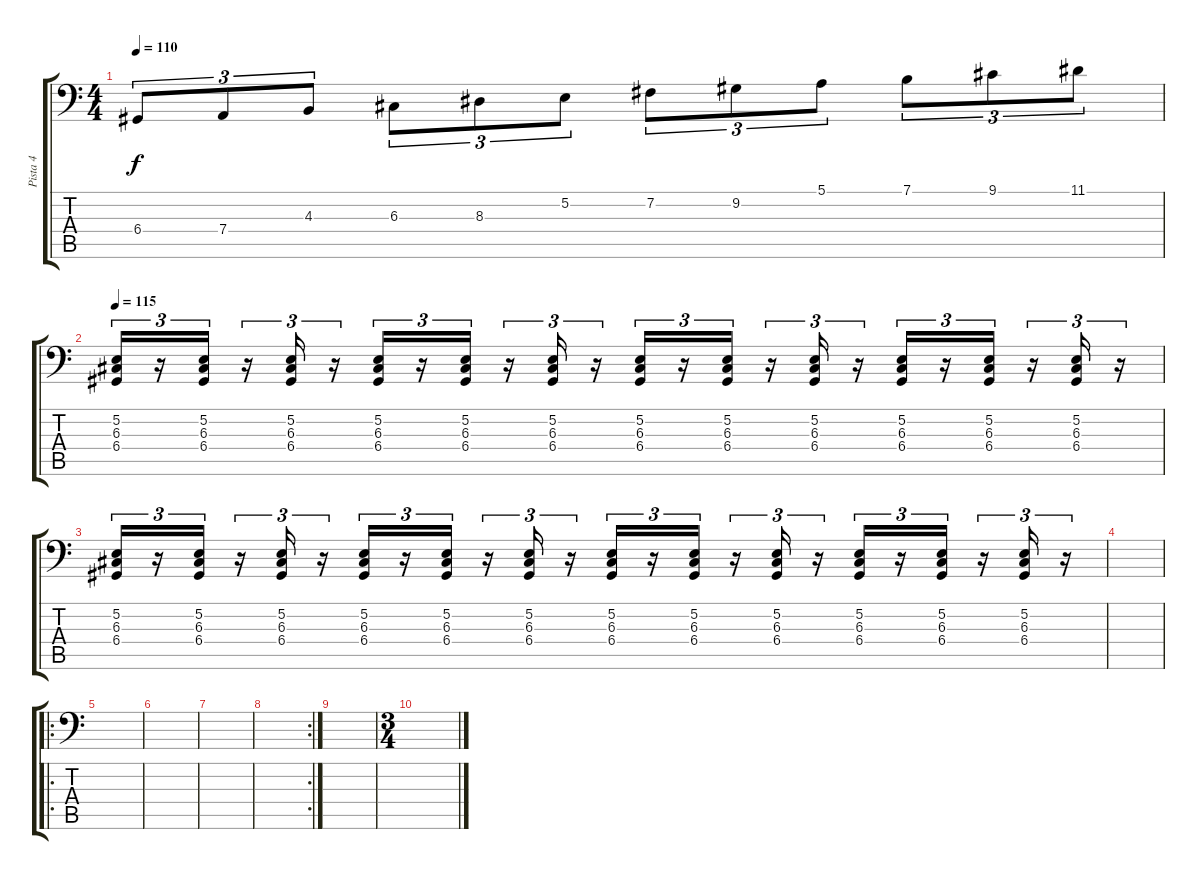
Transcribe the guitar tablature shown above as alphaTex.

\track ("Pista 4" "Pista 4") {instrument acousticgrandpiano}
\staff {score tabs}
\tuning (E3 B2 G2 D2 A1 E1) {hide}
\ts (4 4)
\tempo 110
\clef f4
\ks c
6.4.8{tu (3 2) dy f} 7.4.8{tu (3 2)} 4.3.8{tu (3 2)} 6.3.8{tu (3 2)} 8.3.8{tu (3 2)} 5.2.8{tu (3 2)} 7.2.8{tu (3 2)} 9.2.8{tu (3 2)} 5.1.8{tu (3 2)} 7.1.8{tu (3 2)} 9.1.8{tu (3 2)} 11.1.8{tu (3 2)} |
\tempo 115
(5.2 6.3 6.4).16{tu (3 2) volume 11} r.16{tu (3 2)} (5.2 6.3 6.4).16{tu (3 2)} r.16{tu (3 2)} (5.2 6.3 6.4).16{tu (3 2)} r.16{tu (3 2)} (5.2 6.3 6.4).16{tu (3 2)} r.16{tu (3 2)} (5.2 6.3 6.4).16{tu (3 2)} r.16{tu (3 2)} (5.2 6.3 6.4).16{tu (3 2)} r.16{tu (3 2)} (5.2 6.3 6.4).16{tu (3 2)} r.16{tu (3 2)} (5.2 6.3 6.4).16{tu (3 2)} r.16{tu (3 2)} (5.2 6.3 6.4).16{tu (3 2)} r.16{tu (3 2)} (5.2 6.3 6.4).16{tu (3 2)} r.16{tu (3 2)} (5.2 6.3 6.4).16{tu (3 2)} r.16{tu (3 2)} (5.2 6.3 6.4).16{tu (3 2)} r.16{tu (3 2)} |
(5.2 6.3 6.4).16{tu (3 2)} r.16{tu (3 2)} (5.2 6.3 6.4).16{tu (3 2)} r.16{tu (3 2)} (5.2 6.3 6.4).16{tu (3 2)} r.16{tu (3 2)} (5.2 6.3 6.4).16{tu (3 2)} r.16{tu (3 2)} (5.2 6.3 6.4).16{tu (3 2)} r.16{tu (3 2)} (5.2 6.3 6.4).16{tu (3 2)} r.16{tu (3 2)} (5.2 6.3 6.4).16{tu (3 2)} r.16{tu (3 2)} (5.2 6.3 6.4).16{tu (3 2)} r.16{tu (3 2)} (5.2 6.3 6.4).16{tu (3 2)} r.16{tu (3 2)} (5.2 6.3 6.4).16{tu (3 2)} r.16{tu (3 2)} (5.2 6.3 6.4).16{tu (3 2)} r.16{tu (3 2)} (5.2 6.3 6.4).16{tu (3 2)} r.16{tu (3 2)} |
|
\ro
|
|
|
\rc 2
|
|
\ts (3 4)
